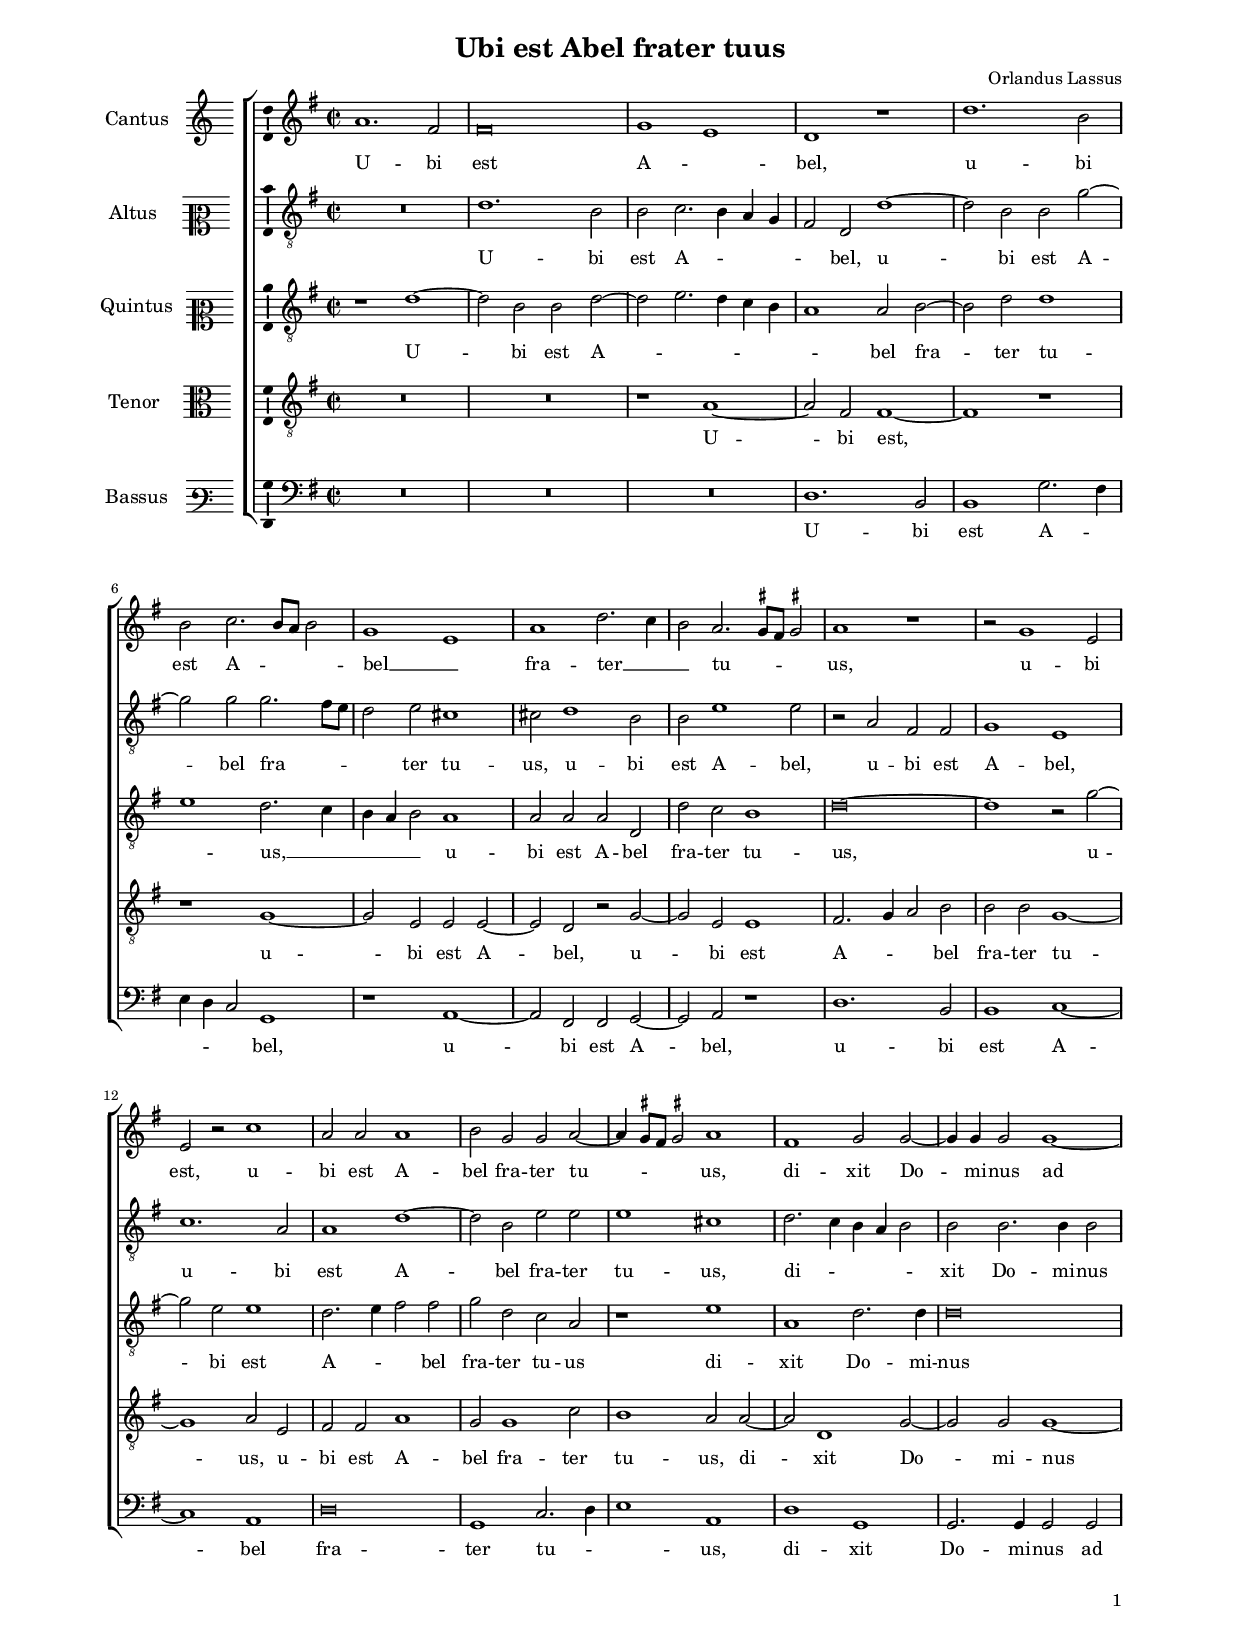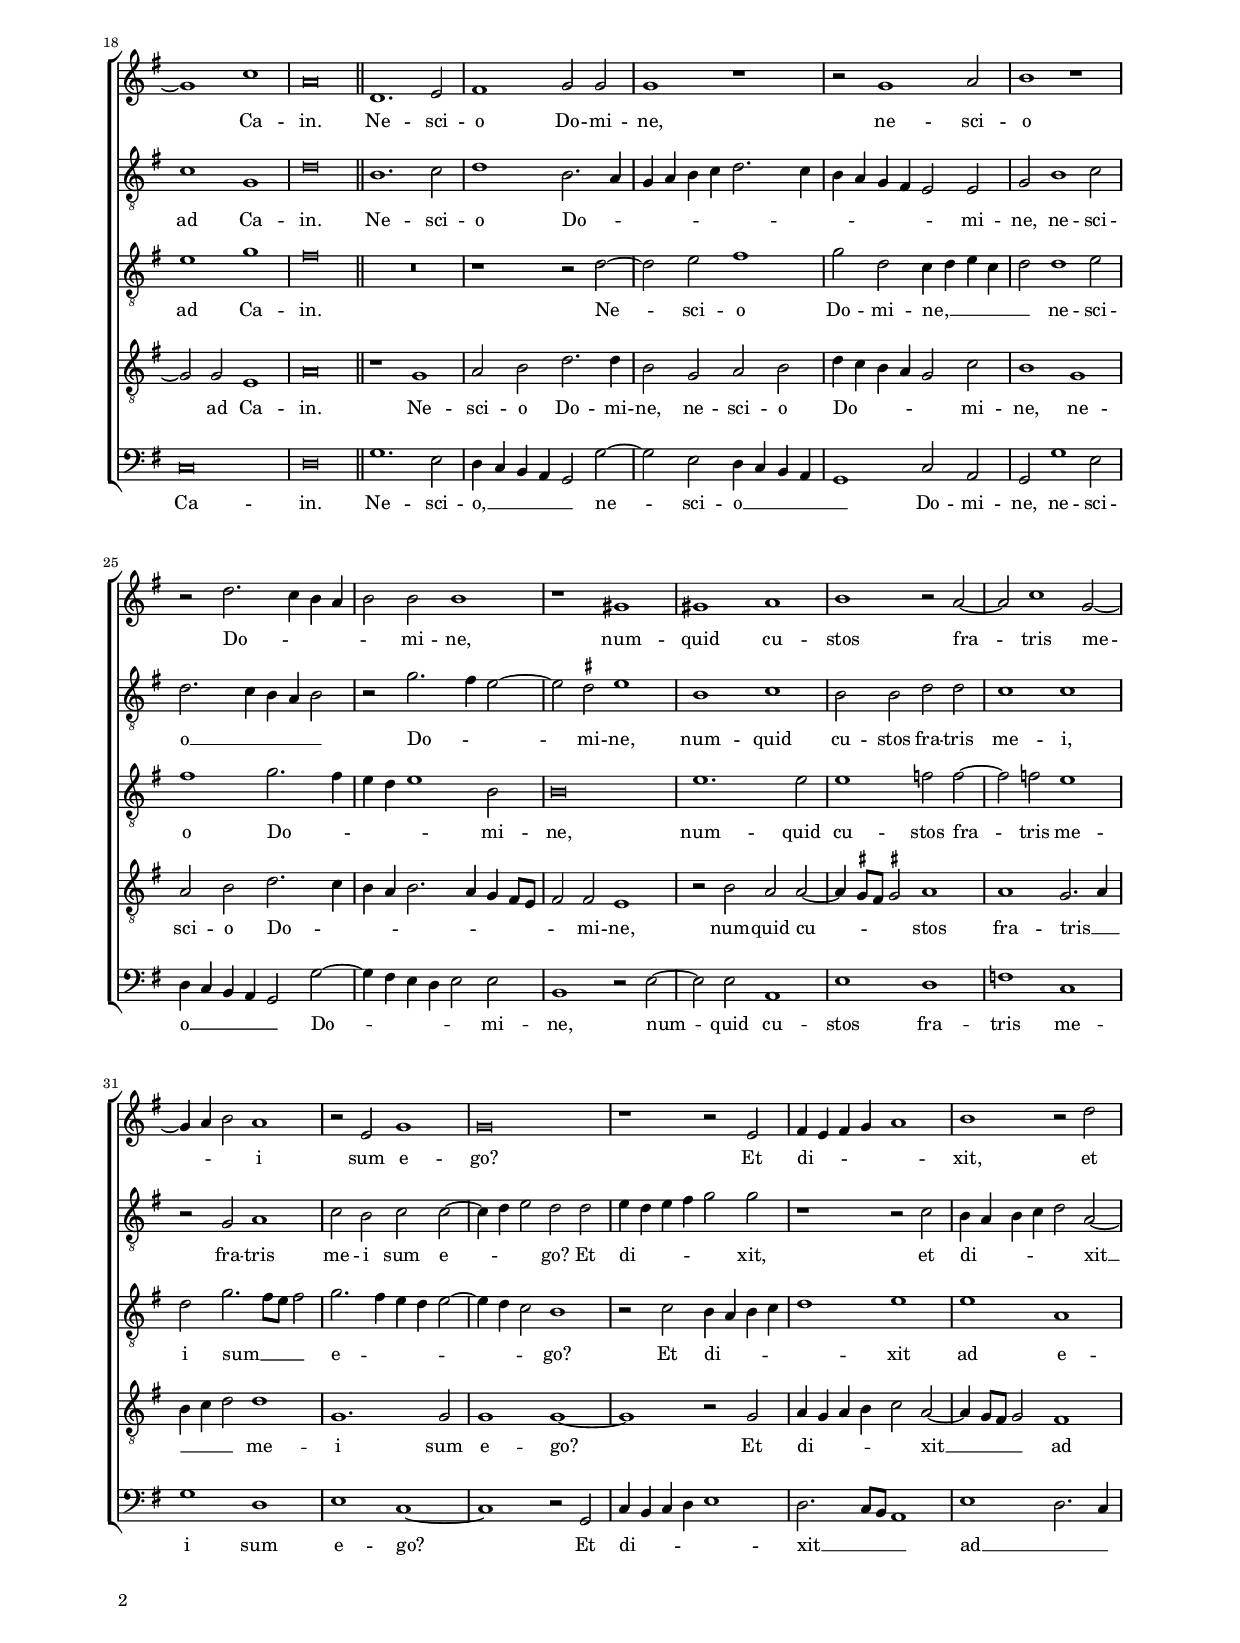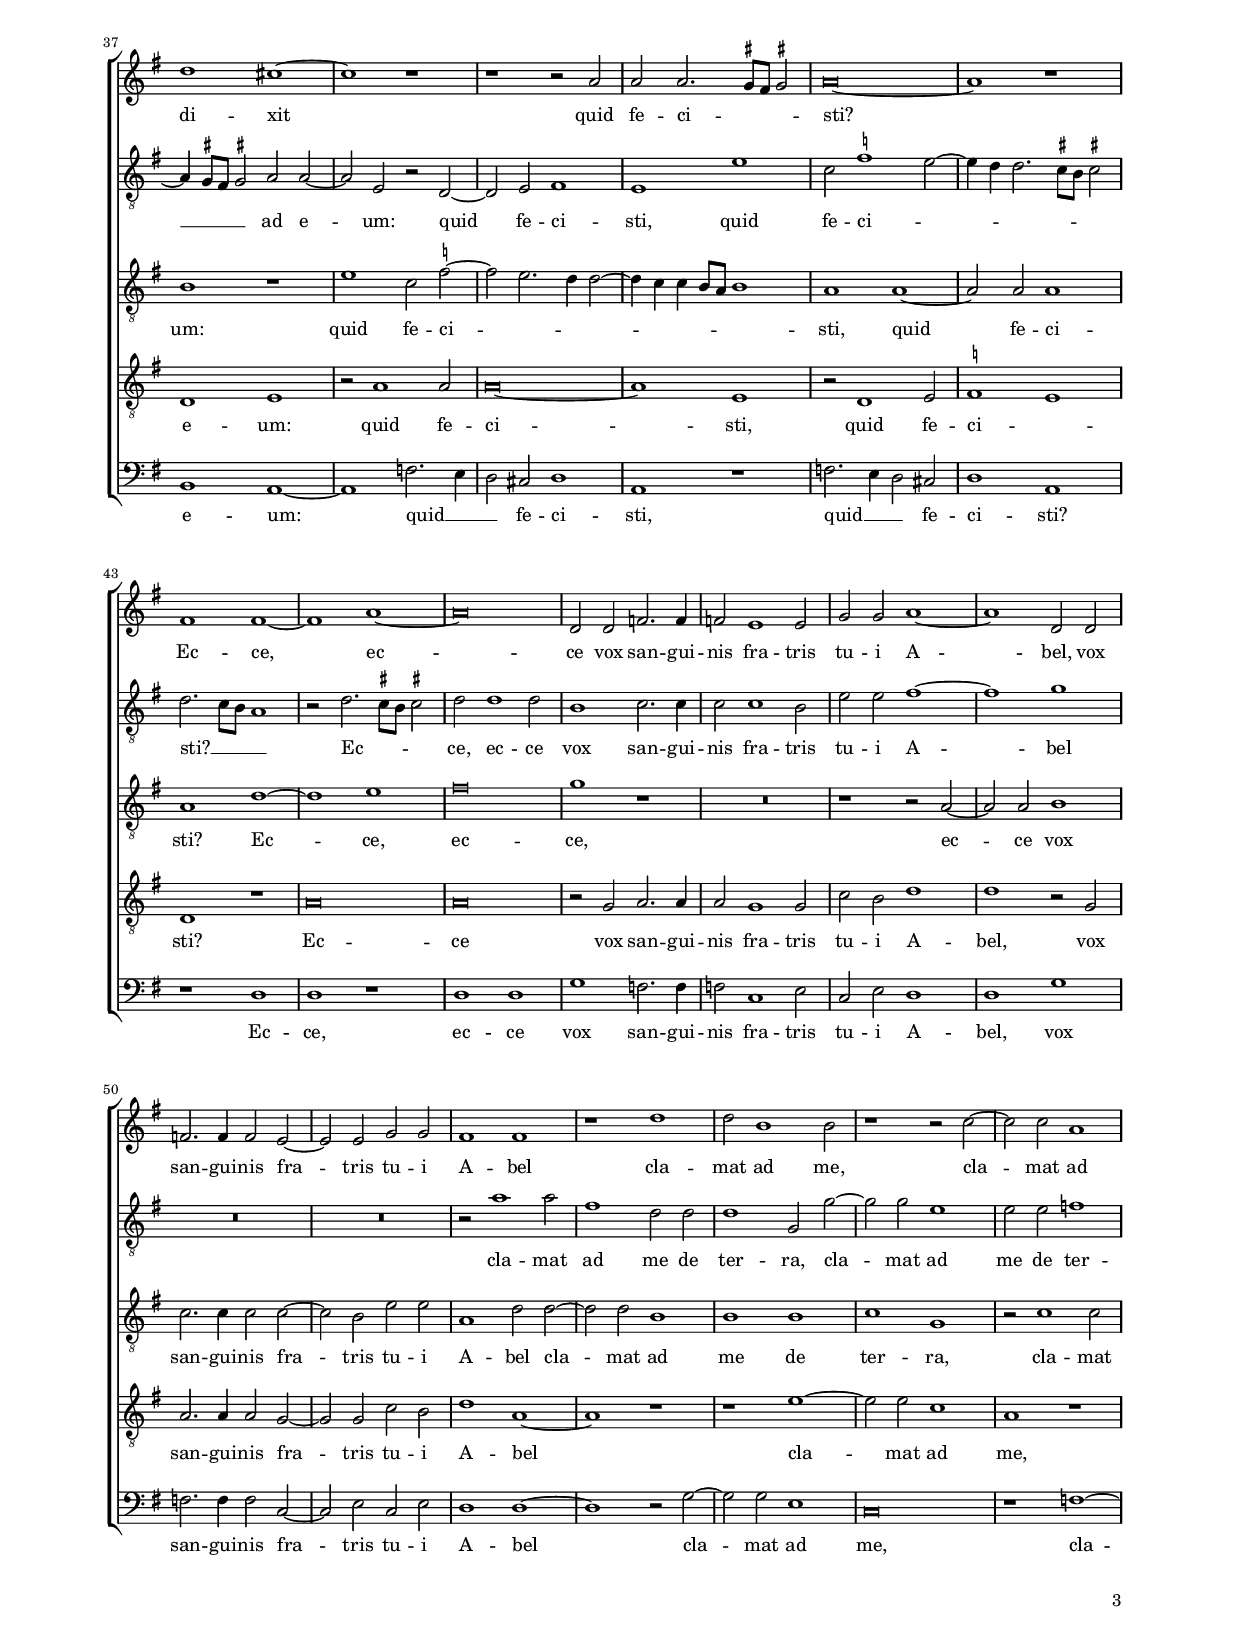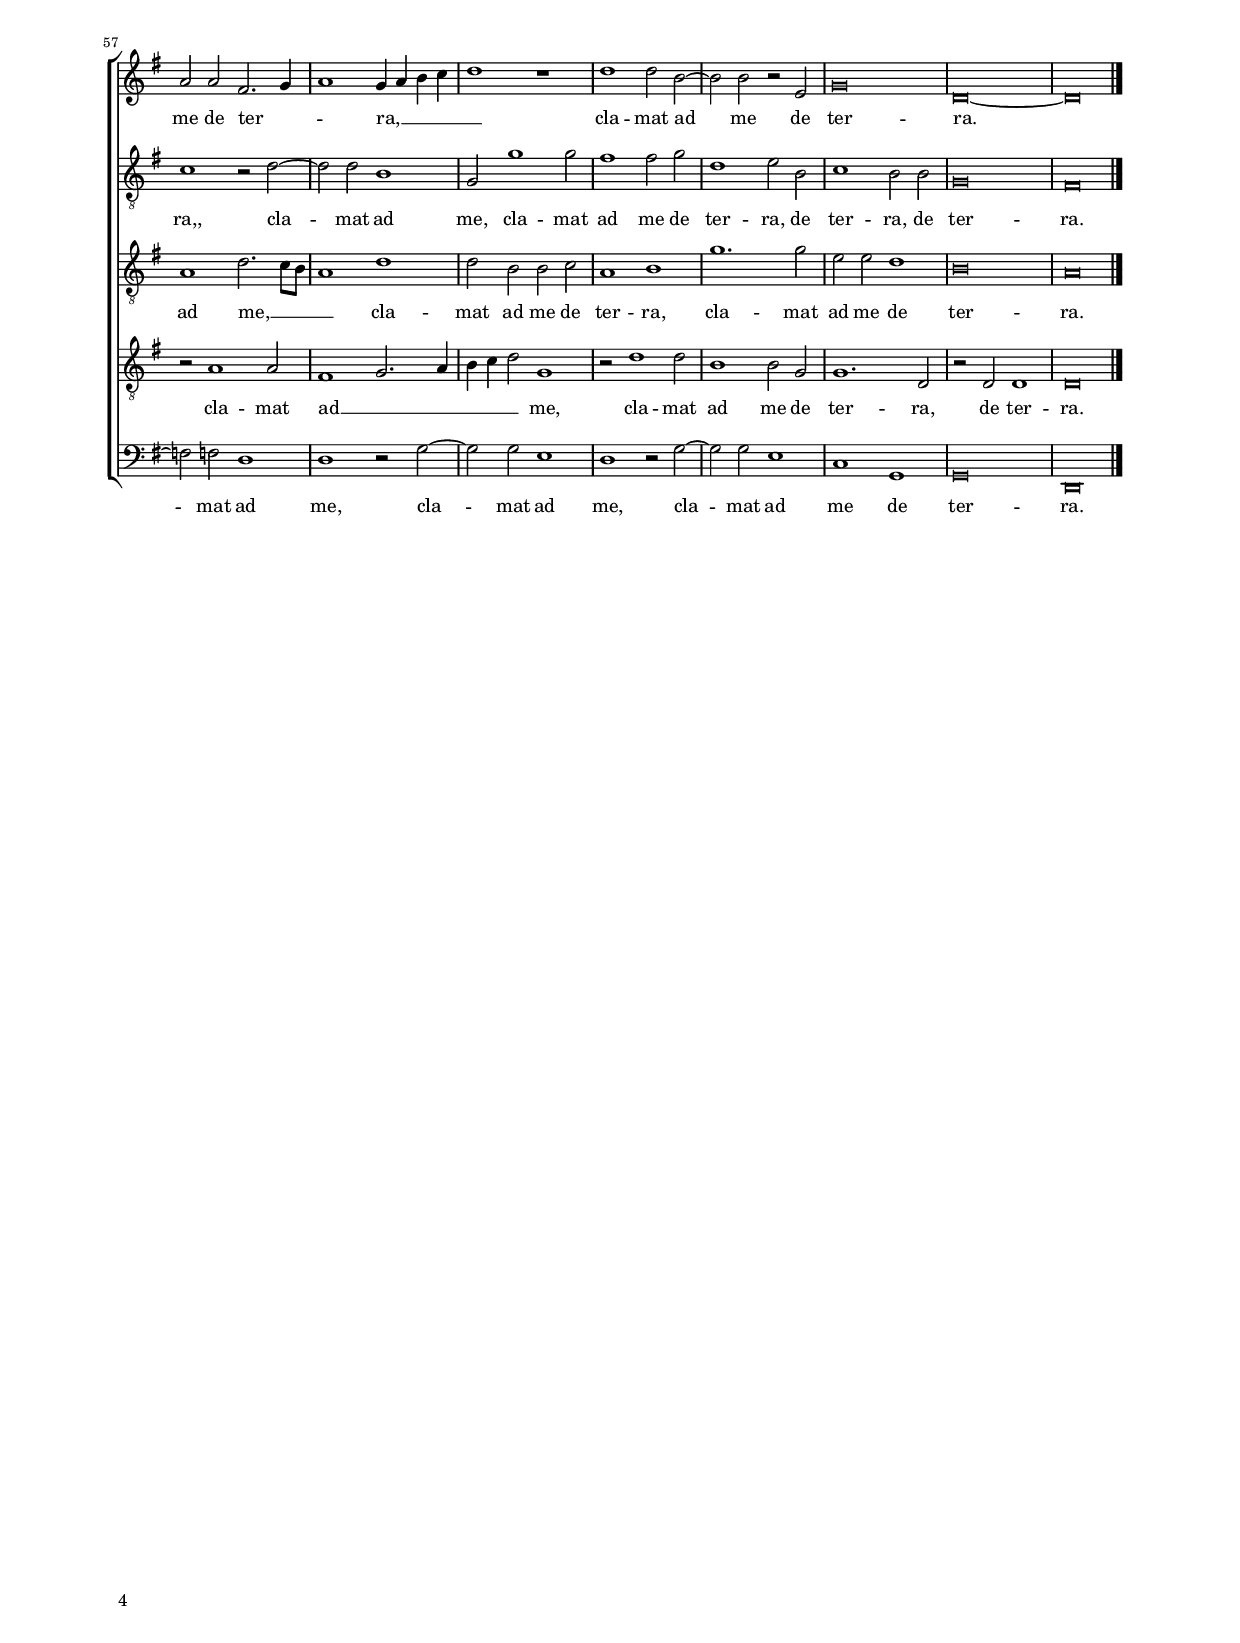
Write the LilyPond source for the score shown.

\header
{
  title="Ubi est Abel frater tuus"
  composer="Orlandus Lassus"
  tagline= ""
}

\version "2.22.0"
\include "deutsch.ly"
#(set-global-staff-size 15)
% #(set-default-paper-size "letter")
#(ly:set-option 'point-and-click #f)


\paper
	{
	top-margin = 1.8 \cm
	bottom-margin = 1.2 \cm
	left-margin = 2 \cm
	right-margin = 2 \cm
	ragged-bottom = ##f
	ragged-last-bottom = ##t
	print-page-number = ##f
	score-system-spacing = #'((basic-distance . 16) (minimum-distance . 14) (padding . 5) (strechability . 150))
	system-system-spacing = #'((basic-distance . 16) (minimum-distance . 14) (padding . 5) (strechability . 150))
    oddFooterMarkup=\markup   \fill-line { "" \fromproperty #'page:page-number-string }
    evenFooterMarkup=\markup  \fill-line { \fromproperty #'page:page-number-string "" }
    last-bottom-spacing = #'((basic-distance . 12) (minimum-distance . 7) (padding . 4))
%	systems-per-page = 3
%	min-systems-per-page = 3
%	markup-system-spacing.basic-distance = #12
%	print-all-headers = ##t
%	print-first-page-number = ##t
%	first-page-number = 1
	}

	
global = {
	\key c \major
	\time 2/2 \set Score.measureLength = #(ly:make-moment 2/1)
    \set Score.tempoHideNote = ##t
    \tempo 2 = 90
    \skip 1*2*19 \bar "||"
    \skip 1*2*45 \bar "|."
	}

	ficta = { \once \set suggestAccidentals = ##t }

	forget = #(define-music-function (music) (ly:music?) #{
		\accidentalStyle forget
		$music
		\accidentalStyle default
		#})


incipitcantus = \markup { \score {
	{
	\set Staff.instrumentName = \markup { \fontsize #1 "Cantus" }
	\key c \major
	\clef violin
	s4 \bar ""
	}
	\layout  {
	raggedright = ##t
	indent = 1.6 \cm
	line-width = 2.4\cm
	\context { \Staff \remove Time_signature_engraver }
	\override Staff.Clef.Y-extent = #'(0 . 0)
	}} \hspace #1 }

      
incipitaltus = \markup { \score {
	{
	\set Staff.instrumentName = \markup { \fontsize #1 "Altus" }
	\key c \major
	\clef mezzosoprano
	s4 \bar ""
	}
	\layout  {
	raggedright = ##t
	indent = 1.6 \cm
	line-width = 2.4\cm
	\context { \Staff \remove Time_signature_engraver }
	\override Staff.Clef.Y-extent = #'(0 . 0)
	}} \hspace #1 }
      
      
incipitquintus = \markup { \score {
	{
	\set Staff.instrumentName = \markup { \fontsize #1 "Quintus" }
	\key c \major
	\clef mezzosoprano
	s4 \bar ""
	}
	\layout  {
	raggedright = ##t
	indent = 1.6 \cm
	line-width = 2.4\cm
	\context { \Staff \remove Time_signature_engraver }
	\override Staff.Clef.Y-extent = #'(0 . 0)
	}} \hspace #1 }


incipittenor = \markup { \score {
	{
	\set Staff.instrumentName = \markup { \fontsize #1 "Tenor" }
	\key c \major
	\clef alto
	s4 \bar ""
	}
	\layout  {
	raggedright = ##t
	indent = 1.6 \cm
	line-width = 2.4\cm
	\context { \Staff \remove Time_signature_engraver }
	\override Staff.Clef.Y-extent = #'(0 . 0)
	}} \hspace #1 }

      
incipitbassus = \markup { \score {
	{
	\set Staff.instrumentName = \markup { \fontsize #1 "Bassus" }
	\key c \major
	\clef varbaritone
	s4 \bar ""
	}
	\layout  {
	raggedright = ##t
	indent = 1.6 \cm
	line-width = 2.4\cm
	\context { \Staff \remove Time_signature_engraver }
	\override Staff.Clef.Y-extent = #'(0 . 0)
	}} \hspace #1 }


cantus =  \relative c''
	{
	d1. h2
	h\breve
	c1 a
	g1 r
%5
	g'1. e2 |
	e2 f2. e8 d e2
	c1 a
	d1 g2. f4
	e2 d2. \ficta cis8 h \ficta cis!2
%10
	d1 r |
	r2 c1 a2
	a2 r f'1
	d2 d d1
	e2 c c d~
%15
	d4 \ficta cis8 h \ficta cis!2 d1 |
	h1 c2 c~
	c4 c c2 c1~
	c1 f
	d\breve
%20
	g,1. a2 |
	h1 c2 c
	c1 r
	r2 c1 d2
	e1 r
%25
	r2 g2. f4 e d |
	e2 e e1
	r1 cis
	cis1 d
	e1 r2 d~
%30
	d2 f1 c2~ |
	c4 d e2 d1
	r2 a c1
	c\breve
	r1 r2 a
%35
	h4 a h c d1 |
	e1 r2 g
	g1 fis~
	fis1 r
	r1 r2 d
%40
	d2 d2. \ficta cis8 h \ficta cis!2 |
	d\breve~
	d1 r
	h1 h~
	h1 d~
%45
	d\breve |
	g,2 g b2. b4
	b2 a1 a2
	c2 c d1~
	d1 g,2 g
%50
	b2. b4 b2 a~ |
	a2 a c c
	h1 h
	r1 g'
	g2 e1 e2
%55
	r1 r2 f~ |
	f2 f d1
	d2 d h2. c4
	d1 c4 d e f
	g1 r
%60
	g1 g2 e~ |
	e2 e r a,
	c\breve
	g\breve~
	g\breve |
	}


altus =  \relative c'
        {
	R\breve
	g'1. e2
	e2 f2. e4 d c
	h2 g g'1~
%5
	g2 e e c'~ |
	c2 c c2. h8 a
	g2 a fis1
	fis2 g1 e2
	e2 a1 a2
%10
	r2 d, h h |
	c1 a
	f'1. d2
	d1 g~
	g2 e a a
%15
	a1 fis |
	g2. f4 e d e2
	e2 e2. e4 e2
	f1 c
	g'\breve
%20
	e1. f2 |
	g1 e2. d4
	c4 d e f g2. f4
	e4 d c h a2 a
	c2 e1 f2
%25
	g2. f4 e d e2 |
	r2 c'2. h4 a2~
	a2 \ficta gis a1
	e1 f
	e2 e g g
%30
	f1 f |
	r2 c d1
	f2 e f f~
	f4 g a2 g g
	a4 g a h c2 c
%35
	r1 r2 f, |
	e4 d e f g2 d~
	d4 \ficta cis8 h \ficta cis!2 d d~
	d2 a r g~
	g2 a h1
%40
	a1 a' |
	f2 \ficta b1 a2~
	a4 g g2. \ficta fis8 e \ficta fis!2
	g2. f8 e d1
	r2 g2. \ficta fis8 e \ficta fis!2
%45
	g2 g1 g2 |
	e1 f2. f4
	f2 f1 e2
	a2 a h1~
	h1 c
%50
	R\breve |
	R\breve
	r2 d1 d2
	h1 g2 g
	g1 c,2 c'~
%55
	c2 c a1 |
	a2 a b1
	f1 r2 g~
	g2 g e1
	c2 c'1 c2
%60
	h1 h2 c |
	g1 a2 e
	f1 e2 e
	c\breve
	h\breve |
	}


quintus =  \relative c'
	{
	r1 g'~
	g2 e e g~
	g2 a2. g4 f e
	d1 d2 e~
%5
	e2 g g1 |
	a1 g2. f4
	e4 d e2 d1
	d2 d d g,
	g'2 f e1
%10
	g\breve~ |
	g1 r2 c~
	c2 a a1
	g2. a4 h2 h
	c2 g f d
%15
	r1 a' |
	d,1 g2. g4
	g\breve
	a1 c
	h\breve |
%20
	R\breve
	r1 r2 g~
	g2 a h1
	c2 g f4 g a f
%24
	g2 g1 a2 |
	h1 c2. h4
	a4 g a1 e2
	e\breve
	a1. a2
%29
	a1 b2 b~ |
	b2 b a1
	g2 c2. h8 a h2
	c2. h4 a g a2~
	a4 g f2 e1
%34
	r2 f e4 d e f |
	g1 a
	a1 d,
	e1 r
	a1 f2 \ficta b~
%39
	b2 a2. g4 g2~ |
	g4 f f e8 d e1
	d1 d~
	d2 d d1
	d1 g~
%44
	g1 a |
	h\breve
	c1 r
	R\breve
	r1 r2 d,~
%49
	d2 d e1 |
	f2. f4 f2 f~
	f2 e a a
	d,1 g2 g~
	g2 g e1
%54
	e1 e |
	f1 c
	r2 f1 f2
	d1 g2. f8 e
	d1 g
%59
	g2 e e f |
	d1 e
	c'1. c2
	a2 a g1
	e\breve
%64
	d\breve |
	}


tenor  =  \relative c'
	{
	R\breve
	R\breve
	r1 d~
	d2 h h1~
%5
	h1 r |
	r1 c~
	c2 a a a~
	a2 g r c~
	c2 a a1
%10
	h2. c4 d2 e |
	e2 e c1~
	c1 d2 a
	h2 h d1
	c2 c1 f2
%15
	e1 d2 d~ |
	d2 g,1 c2~
	c2 c c1~
	c2 c a1
	d\breve
%20
	r1 c |
	d2 e g2. g4
	e2 c d e
	g4 f e d c2 f
	e1 c
%25
	d2 e g2. f4 |
	e4 d e2. d4 c h8 a
	h2 h a1
	r2 e' d d~
	d4 \ficta cis8 h \ficta cis!2 d1
%30
	d1 c2. d4 |
	e4 f g2 g1
	c,1. c2
	c1 c~
	c1 r2 c
%35
	d4 c d e f2 d~ |
	d4 c8 h c2 h1
	g1 a
	r2 d1 d2
	d\breve~
%40
	d1 a |
	r2 g1 a2
	\ficta b1 a
	g1 r
	d'\breve
%45
	d\breve |
	r2 c d2. d4
	d2 c1 c2
	f2 e g1
	g1 r2 c,
%50
	d2. d4 d2 c~ |
	c2 c f e
	g1 d~
	d1 r
	r1 a'~
%55
	a2 a f1
	d1 r
	r2 d1 d2
	h1 c2. d4
	e4 f g2 c,1
%60
	r2 g'1 g2 |
	e1 e2 c
	c1. g2
	r2 g g1
	g\breve |
	}


bassus  =  \relative c
	{
	R\breve
	R\breve
	R\breve
	g'1. e2
%5
	e1 c'2. h4 |
	a4 g f2 c1
	r1 d~
	d2 h h c~
	c2 d r1
%10
	g1. e2 |
	e1 f~
	f1 d
	g\breve
	c,1 f2. g4
%15
	a1 d, |
	g1 c,
	c2. c4 c2 c
	f\breve
	g\breve
%20
	c1. a2 |
	g4 f e d c2 c'~
	c2 a g4 f e d
	c1 f2 d
	c2 c'1 a2
%25
	g4 f e d c2 c'~ |
	c4 h a g a2 a
	e1 r2 a~
	a2 a d,1
	a'1 g
%30
	b1 f |
	c'1 g
	a1 f~
	f1 r2 c
	f4 e f g a1
%35
	g2. f8 e d1 |
	a'1 g2. f4
	e1 d~
	d1 b'2. a4
	g2 fis g1
%40
	d1 r |
	b'2. a4 g2 fis
	g1 d
	r1 g
	g1 r
%45
	g1 g |
	c1 b2. b4
	b2 f1 a2
	f2 a g1
	g1 c
%50
	b2. b4 b2 f~ |
	f2 a f a
	g1 g~
	g1 r2 c~
	c2 c a1
%55
	f\breve |
	r1 b~
	b2 b g1
	g1 r2 c~
	c2 c a1
%60
	g1 r2 c~ |
	c2 c a1
	f1 c
	c\breve
	g\breve |
	}


lyricscantus = \lyricmode {
	U -- bi est A -- _ bel,
        u -- bi est A -- _ _ _ bel __ _ fra -- ter __ _ _ tu -- _ _ _ us,
        u -- bi est,
        u -- bi est A -- bel fra -- ter tu -- _ _ _ us,
        di -- xit Do -- mi -- nus ad Ca -- in.
        Ne -- sci -- o Do -- mi -- ne,
        ne -- sci -- o Do -- _ _ _ _ mi -- ne,
        num -- quid cu -- stos fra -- tris me -- _ _ i sum e -- go?
        Et di -- _ _ _ _ xit,
        et di -- xit
        quid fe -- ci -- _ _ _ sti?
        Ec -- ce,
        ec -- ce vox san -- gui -- nis fra -- tris tu -- i A -- bel,
        vox san -- gui -- nis fra -- tris tu -- i A -- bel
        cla -- mat ad me,
        cla -- mat ad me de ter -- _ _ ra, __ _ _ _ _
        cla -- mat ad me de ter -- ra.
	}


lyricsaltus = \lyricmode {
	U -- bi est A -- _ _ _ _ bel,
        u -- bi est A -- bel fra -- _ _ _ ter tu -- us,
        u -- bi est A -- bel,
        u -- bi est A -- bel,
        u -- bi est A -- bel fra -- ter tu -- us,
        di -- _ _ _ _ xit Do -- mi -- nus ad Ca -- in.
        Ne -- sci -- o Do -- _ _ _ _ _ _ _ _ _ _ _ _ mi -- ne,
        ne -- sci -- o __ _ _ _ _ Do -- _ _ mi -- ne,
        num -- quid cu -- stos fra -- tris me -- i,
        fra -- tris me -- i sum e -- _ _ go?
        Et di -- _ _ _ _ xit,
        et di -- _ _ _ _ xit __ _ _ _ ad e -- um:
        quid fe -- ci -- sti,
        quid fe -- ci -- _ _ _ _ _ _ sti? __ _ _ _
        Ec -- _ _ _ ce,
        ec -- ce vox san -- gui -- nis fra -- tris tu -- i A -- bel
        cla -- mat ad me de ter -- ra,
        cla -- mat ad me de ter -- ra,,
        cla -- mat ad me,
        cla -- mat ad me de ter -- ra,
        de ter -- ra,
        de ter -- ra.
	}


lyricsquintus = \lyricmode {
	U -- bi est A -- _ _ _ _ _ bel fra -- ter tu -- _ us, __ _ _ _ _
        u -- bi est A -- bel fra -- ter tu -- us,
        u -- bi est A -- _ _ bel fra -- ter tu -- us
        di -- xit Do -- mi -- nus ad Ca -- in.
        Ne -- sci -- o Do -- mi -- ne, __ _ _ _ _
        ne -- sci -- o Do -- _ _ _ _ mi -- ne,
        num -- quid cu -- stos fra -- tris me -- i sum __ _ _ _ e -- _ _ _ _ _ _ go?
        Et di -- _ _ _ _ xit ad e -- um:
        quid fe -- ci -- _ _ _ _ _ _ _ _ sti,
        quid fe -- ci -- sti?
        Ec -- ce,
        ec -- ce,
        ec -- ce vox san -- gui -- nis fra -- tris tu -- i A -- bel
        cla -- mat ad me de ter -- ra,
        cla -- mat ad me, __ _ _ _
        cla -- mat ad me de ter -- ra,
        cla -- mat ad me de ter -- ra.
	}


lyricstenor = \lyricmode {
	U -- bi est,
        u -- bi est A -- bel,
        u -- bi est A -- _ _ bel fra -- ter tu -- us,
        u -- bi est A -- bel fra -- ter tu -- us,
        di -- xit Do -- mi -- nus ad Ca -- in.
        Ne -- sci -- o Do -- mi -- ne,
        ne -- sci -- o Do -- _ _ _ _ mi -- ne,
        ne -- sci -- o Do -- _ _ _ _ _ _ _ _ _ mi -- ne,
        num -- quid cu -- _ _ _ stos fra -- tris __ _ _ _ _ me -- i sum e -- go?
        Et di -- _ _ _ _ xit __ _ _ _ ad e -- um:
        quid fe -- ci -- sti,
        quid fe -- ci -- _ sti?
        Ec -- ce vox san -- gui -- nis fra -- tris tu -- i A -- bel,
        vox san -- gui -- nis fra -- tris tu -- i A -- bel
        cla -- mat ad me,
        cla -- mat ad __ _ _ _ _ _ me,
        cla -- mat ad me de ter -- ra,
        de ter -- ra.
	}


lyricsbassus = \lyricmode {
	U -- bi est A -- _ _ _ _ bel,
        u -- bi est A -- bel,
        u -- bi est A -- bel fra -- ter tu -- _ _ us,
        di -- xit Do -- mi -- nus ad Ca -- in.
        Ne -- sci -- o, __ _ _ _ _
        ne -- sci -- o __ _ _ _ _ Do -- mi -- ne,
        ne -- sci -- o __ _ _ _ _ Do -- _ _ _ _ mi -- ne,
        num -- quid cu -- stos fra -- tris me -- i sum e -- go?
        Et di -- _ _ _ _ xit __ _ _ _ ad __ _ _ e -- um:
        quid __ _ _ fe -- ci -- sti,
        quid __ _ _ fe -- ci -- sti?
        Ec -- ce,
        ec -- ce vox san -- gui -- nis fra -- tris tu -- i A -- bel,
        vox san -- gui -- nis fra -- tris tu -- i A -- bel
        cla -- mat ad me,
        cla -- mat ad me,
        cla -- mat ad me,
        cla -- mat ad me de ter -- ra.
	}


\score
{  
    \transpose c g, {
	\new ChoirStaff \with { \override StaffGrouper.staff-staff-spacing.basic-distance = #12 }
	<<

	\new Staff << \global
	\new Voice="v1" {
		\set Staff.instrumentName=\incipitcantus
%		\set Staff.instrumentName= "S"
		\set Staff.midiInstrument = "reed organ"
		\clef violin
		\cantus }
	\new Lyrics \lyricsto "v1" {\lyricscantus }
	>>


	\new Staff << \global
	\new Voice="v2" {
		\set Staff.instrumentName=\incipitaltus
%		\set Staff.instrumentName= "A"
		\set Staff.midiInstrument = "reed organ"
		\clef "G_8" 
		\altus}
	\new Lyrics \lyricsto "v2" {\lyricsaltus }
	>>


	\new Staff << \global
	\new Voice="v5" {
		\set Staff.instrumentName=\incipitquintus
%		\set Staff.instrumentName= "Q"
		\set Staff.midiInstrument = "reed organ"
		\clef "G_8"
		\quintus}
	\new Lyrics \lyricsto "v5" {\lyricsquintus }
	>>
   

	\new Staff << \global
	\new Voice="v3" {
		\set Staff.instrumentName=\incipittenor
%		\set Staff.instrumentName= "T"
		\set Staff.midiInstrument = "reed organ"
		\clef "G_8"
		\tenor }
	\new Lyrics \lyricsto "v3" {\lyricstenor }
	>>


	\new Staff << \global
	\new Voice="v4" {
		\set Staff.instrumentName=\incipitbassus
%		\set Staff.instrumentName= "B"
		\set Staff.midiInstrument = "reed organ"
		\clef bass 
		\bassus }
	\new Lyrics \lyricsto "v4" {\lyricsbassus}
	>>

	>>
	} % transpose

	\layout
	{
	indent = 2.3\cm
	\context { \Staff \override TimeSignature.break-visibility = #end-of-line-invisible }
	\context { \Lyrics \override VerticalAxisGroup.nonstaff-relatedstaff-spacing.padding = #1.4 }
%	\context { \Lyrics \override LyricText.font-size = #1 }
	\context { \Staff \consists "Ambitus_engraver" }
	\context { \Score \override BarNumber.padding = #2 }
	\context { \Voice \override NoteHead.style = #'baroque }
	}

\midi
	{
	}

}


% EOF
